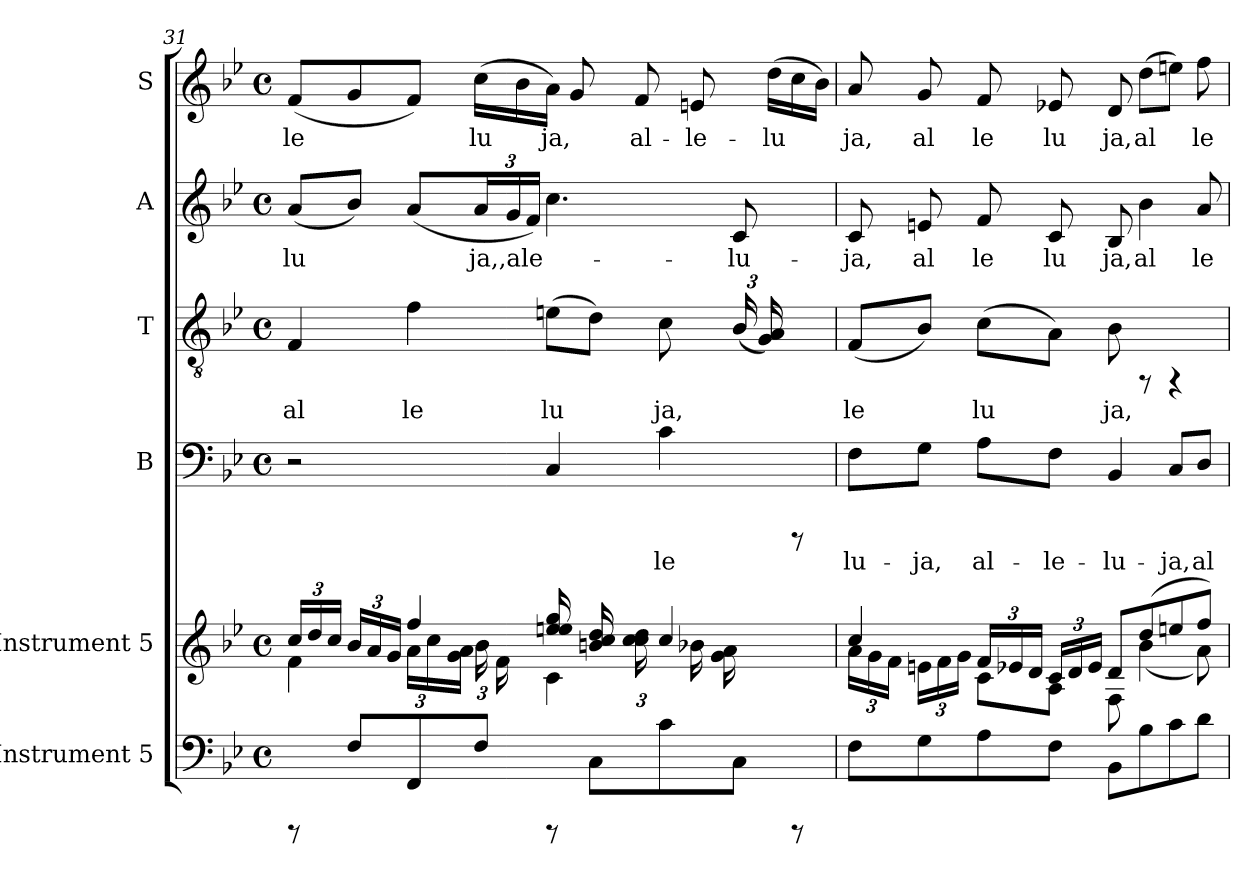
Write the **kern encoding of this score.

**kern	**kern	**kern	**text	**kern	**text	**kern	**text	**kern	**text
*part6	*part5	*part4	*part4	*part3	*part3	*part2	*part2	*part1	*part1
*staff6	*staff5	*staff4	*staff4	*staff3	*staff3	*staff2	*staff2	*staff1	*staff1
*I"Instrument 5	*I"Instrument 5	*I"B	*	*I"T	*	*I"A	*	*I"S	*
*	*	*I'B	*	*I'T	*	*I'A	*	*I'S	*
*clefF4	*clefG2	*clefF4	*	*clefGv2	*	*clefG2	*	*clefG2	*
*k[b-e-]	*k[b-e-]	*k[b-e-]	*	*k[b-e-]	*	*k[b-e-]	*	*k[b-e-]	*
*B-:	*B-:	*B-:	*	*B-:	*	*B-:	*	*B-:	*
*M4/4	*M4/4	*M4/4	*	*M4/4	*	*M4/4	*	*M4/4	*
*met(c)	*met(c)	*met(c)	*	*met(c)	*	*met(c)	*	*met(c)	*
*	*Xbrackettup	*	*	*	*	*	*	*	*
=31	=31	=31	=31	=31	=31	=31	=31	=31	=31
*	*^	*	*	*	*	*	*	*	*
*	*	*^	*	*	*	*	*	*	*	*
!	!	!	!	!	!	!	!LO:LY:b:cj	!	!LO:LY:b:cj	!	!LO:LY:b:cj
8rCCC	24cc/L	3ryy	4f\	2r	.	4F/	al	(<8a/L	-lu-	(<8f/L	-le-
.	24dd/	.	.	.	.	.	.	.	.	.	.
.	24cc/J	.	.	.	.	.	.	.	.	.	.
!	!	!	!	!	!	!	!	!	!LO:LY:b:cj	!	!LO:LY:b:cj
8F/L	24b-/L	.	.	.	.	.	.	8b-/J)	--	8g/	--
.	24a/	.	.	.	.	.	.	.	.	.	.
.	24g/J	.	.	.	.	.	.	.	.	.	.
!	!	!	!	!	!	!	!LO:LY:b:cj	!	!	!	!LO:LY:b:cj
8FF/	24a\L	.	4ff/	.	.	4f\	le	(<8a/L	.	8f/J)	--
.	24cc\	.	.	.	.	.	.	.	.	.	.
.	16a\ 16g\J	24b-\	.	.	.	.	.	.	.	.	.
*	*	*	*	*	*	*	*	*Xbrackettup	*	*	*
!	!	!	!	!	!	!	!	!	!LO:LY:b:cj	!	!LO:LY:b:cj
8F>/J	.	8ryy	.	.	.	.	.	24a/	-ja,,a	(>16cc\L	-lu-
.	16f\L	.	.	.	.	.	.	.	.	.	.
!	!	!	!	!	!	!	!	!	!LO:LY:b:cj	!	!
.	.	.	.	.	.	.	.	24g/	-	.	.
!	!	!	!	!	!	!	!	!	!	!	!LO:LY:b:cj
.	.	.	.	.	.	.	.	.	.	16b-<\	--
!	!	!	!	!	!	!	!	!	!LO:LY:b:cj	!	!
.	24ryy	.	.	.	.	.	.	24f/J)	-le-	.	.
!	!	!	!	!	!	!	!LO:LY:b:cj	!	!	!	!LO:LY:b:cj
8rCCC	24gg/ 24een/ 24ee/L	2ryy	4c\	4C/	.	(>8en\L	lu	4.cc\	.	16a\J)	-ja,
.	12ryy	.	.	.	.	.	.	.	.	.	.
.	.	.	.	.	.	.	.	.	.	8g/	.
8C\L	24dd/ 24cc/ 24bn/	.	.	.	.	8d\J)	.	.	.	.	.
.	48ryy	.	.	.	.	.	.	.	.	.	.
!	!	!	!	!	!	!	!	!	!	!	!LO:LY:b:cj
.	24dd\ 24cc\ 24cc\L	.	.	.	.	.	.	.	.	8f/	al-
.	12ryy	.	.	.	.	.	.	.	.	.	.
!	!	!	!	!	!LO:LY:b:cj	!	!LO:LY:b:cj	!	!	!	!
8c\	.	.	4cc/	4c\	le	8c\	ja,	.	.	.	.
!	!	!	!	!	!	!	!	!	!	!	!LO:LY:b:cj
.	24b-X\	.	.	.	.	.	.	.	.	8en/	-le-
.	24a\ 24g\	.	.	.	.	.	.	.	.	.	.
*	*	*	*	*	*	*Xbrackettup	*	*	*	*	*
!	!	!	!	!	!	!	!	!	!LO:LY:b:cj	!	!
8C\J	.	.	.	.	.	(<24B-/L	.	8c/	-lu-	.	.
.	8ryy	.	.	.	.	.	.	.	.	.	.
!	!	!	!	!	!	!	!LO:LY:b:cj	!	!	!	!
.	.	.	.	.	.	24A/ 24G/)	.	.	.	.	.
!	!	!	!	!	!	!	!	!	!	!	!LO:LY:b:cj
.	.	.	.	.	.	.	.	.	.	(>16dd\L	-lu-
.	.	.	.	.	.	6ryy	.	.	.	.	.
!	!	!	!	!	!	!	!	!	!	!	!LO:LY:b:cj
8rCCC	.	8ryy	8ryy	8rCCC	.	.	.	8ryy	.	16cc<\	--
.	48%5ryy	.	.	.	.	.	.	.	.	.	.
!	!	!	!	!	!	!	!	!	!	!	!LO:LY:b:cj
.	.	.	.	.	.	.	.	.	.	16b-\J)	--
*	*	*v	*v	*	*	*	*	*	*	*	*
!!LO:PB:g=z
=32	=32	=32	=32	=32	=32	=32	=32	=32	=32	=32
!	!	!	!	!LO:LY:b:cj	!	!LO:LY:b:cj	!	!LO:LY:b:cj	!	!LO:LY:b:cj
8F\L	4cc/	24a\L	8F\L	lu-	(<8F/L	le	8c/	-ja,	8a/	-ja,
.	.	24g\	.	.	.	.	.	.	.	.
.	.	24f\J	.	.	.	.	.	.	.	.
!	!	!	!	!LO:LY:b:cj	!	!LO:LY:b:cj	!	!LO:LY:b:cj	!	!LO:LY:b:cj
8G\	.	24en\L	8G\J	-ja,	8B-/J)	.	8en/	al	8g/	al
.	.	24f\	.	.	.	.	.	.	.	.
.	.	24g\J	.	.	.	.	.	.	.	.
!	!	!	!	!LO:LY:b:cj	!	!LO:LY:b:cj	!	!LO:LY:b:cj	!	!LO:LY:b:cj
8A\	24f/L	8c\L	8A\L	al-	(>8c\L	lu	8f/	le	8f/	le
.	24e-X/	.	.	.	.	.	.	.	.	.
.	24d/J	.	.	.	.	.	.	.	.	.
!	!	!	!	!LO:LY:b:cj	!	!LO:LY:b:cj	!	!LO:LY:b:cj	!	!LO:LY:b:cj
8F\J	24c/L	8A\J	8F\J	-le-	8A\J)	.	8c/	lu	8e-X/	lu
.	24d/	.	.	.	.	.	.	.	.	.
.	24e-/J	.	.	.	.	.	.	.	.	.
!	!	!	!	!LO:LY:b:cj	!	!LO:LY:b:cj	!	!LO:LY:b:cj	!	!LO:LY:b:cj
8BB-\L	8d/L	8F\	4BB-/	-lu-	8B-\	ja,	8B-/	ja,	8d/	ja,
!	!	!	!	!	!	!	!	!LO:LY:b:cj	!	!LO:LY:b:cj
8B-\	(>8dd/	(<4b-\	.	.	8rFF	.	4b-\	al	(>8dd\L	al
!	!	!	!	!LO:LY:b:cj	!	!	!	!	!	!LO:LY:b:cj
8c\	8een/	.	8C/L	-ja,	4rFF	.	.	.	8een\J)	.
!	!	!	!	!LO:LY:b:cj	!	!	!	!LO:LY:b:cj	!	!LO:LY:b:cj
8d\J	8ff/J)	8a\)	8D/J	al-	.	.	8a/	le	8ff\	le
*	*v	*v	*	*	*	*	*	*	*	*
=	=	=	=	=	=	=	=	=	=
*-	*-	*-	*-	*-	*-	*-	*-	*-	*-
